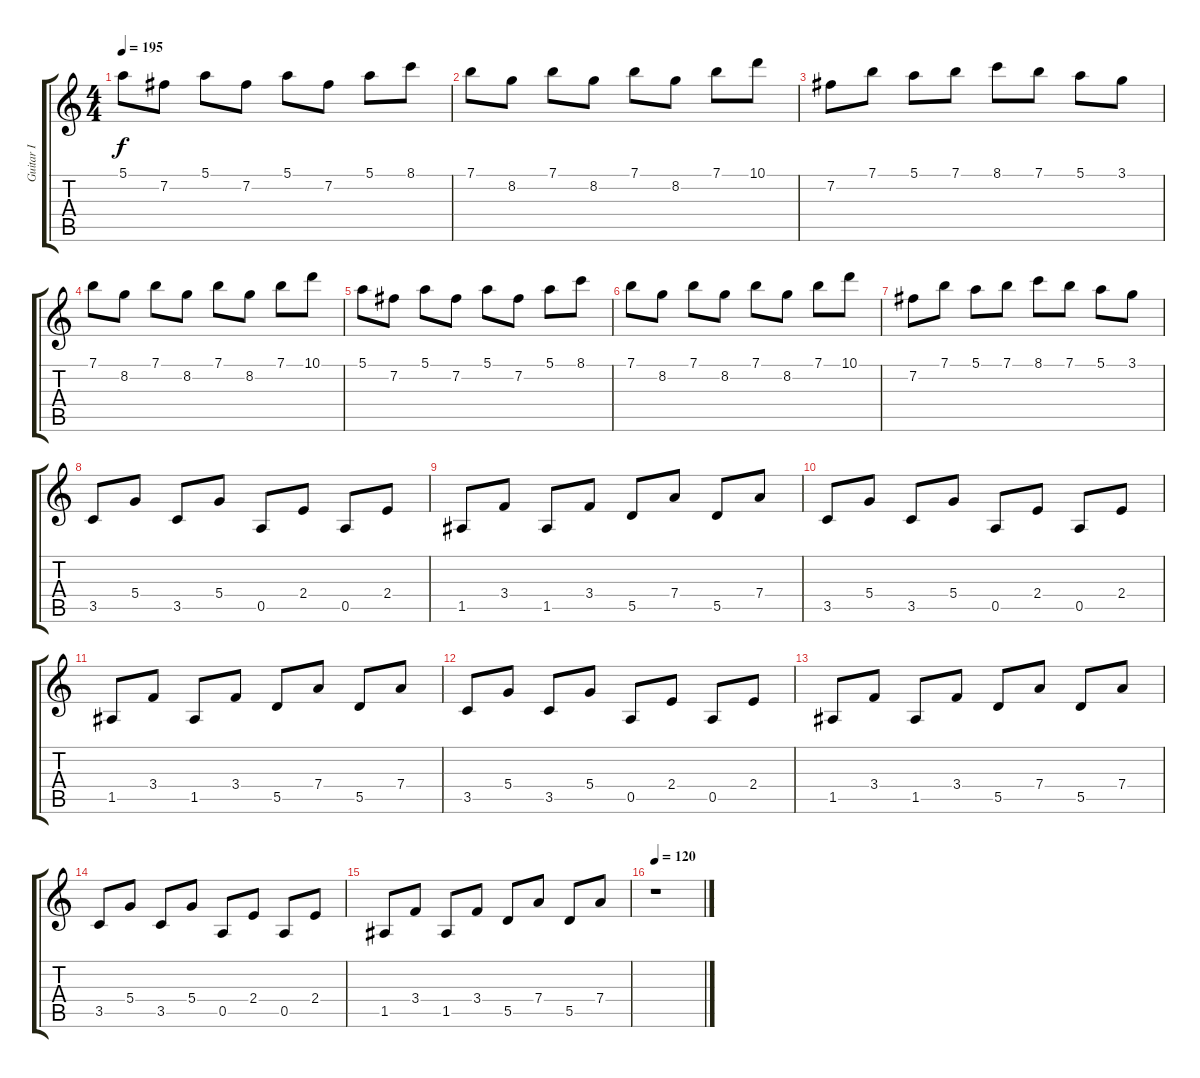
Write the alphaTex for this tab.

\track ("Guitar I" "Guitar I") {instrument distortionguitar}
\staff {score tabs}
\tuning (E4 B3 G3 D3 A2 E2) {hide}
\ts (4 4)
\tempo 195
\clef g2
\ks c
5.1.8{dy f} 7.2.8 5.1.8 7.2.8 5.1.8 7.2.8 5.1.8 8.1.8 |
7.1.8 8.2.8 7.1.8 8.2.8 7.1.8 8.2.8 7.1.8 10.1.8 |
7.2.8 7.1.8 5.1.8 7.1.8 8.1.8 7.1.8 5.1.8 3.1.8 |
7.1.8 8.2.8 7.1.8 8.2.8 7.1.8 8.2.8 7.1.8 10.1.8 |
5.1.8 7.2.8 5.1.8 7.2.8 5.1.8 7.2.8 5.1.8 8.1.8 |
7.1.8 8.2.8 7.1.8 8.2.8 7.1.8 8.2.8 7.1.8 10.1.8 |
7.2.8 7.1.8 5.1.8 7.1.8 8.1.8 7.1.8 5.1.8 3.1.8 |
3.5.8 5.4.8 3.5.8 5.4.8 0.5.8 2.4.8 0.5.8 2.4.8 |
1.5.8 3.4.8 1.5.8 3.4.8 5.5.8 7.4.8 5.5.8 7.4.8 |
3.5.8 5.4.8 3.5.8 5.4.8 0.5.8 2.4.8 0.5.8 2.4.8 |
1.5.8 3.4.8 1.5.8 3.4.8 5.5.8 7.4.8 5.5.8 7.4.8 |
3.5.8 5.4.8 3.5.8 5.4.8 0.5.8 2.4.8 0.5.8 2.4.8 |
1.5.8 3.4.8 1.5.8 3.4.8 5.5.8 7.4.8 5.5.8 7.4.8 |
3.5.8 5.4.8 3.5.8 5.4.8 0.5.8 2.4.8 0.5.8 2.4.8 |
1.5.8 3.4.8 1.5.8 3.4.8 5.5.8 7.4.8 5.5.8 7.4.8 |
\tempo 120
r.1
